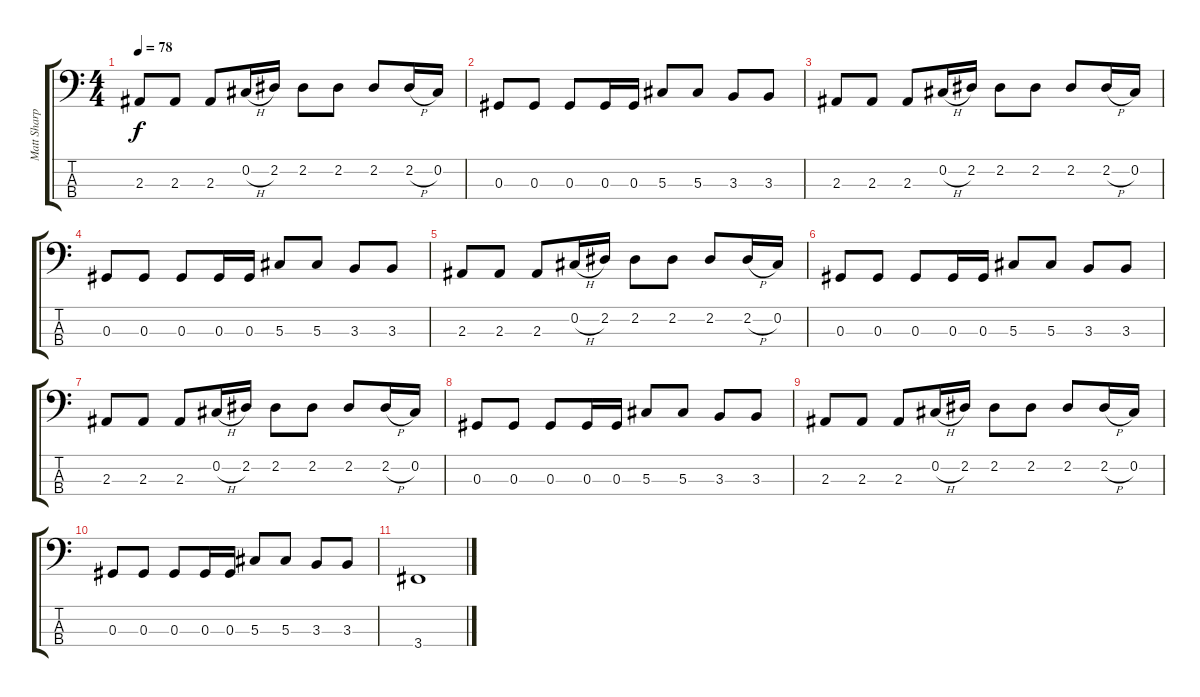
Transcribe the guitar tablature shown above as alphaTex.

\track ("Matt Sharp" "Matt Sharp") {instrument electricbassfinger}
\staff {score tabs}
\tuning (Gb2 Db2 Ab1 Eb1) {hide}
\ts (4 4)
\tempo 78
\clef f4
\ks c
2.3.8{dy f} 2.3.8 2.3.8 0.2{h}.16 2.2.16 2.2.8 2.2.8 2.2.8 2.2{h}.16 0.2.16 |
0.3.8 0.3.8 0.3.8 0.3.16 0.3.16 5.3.8 5.3.8 3.3.8 3.3.8 |
2.3.8 2.3.8 2.3.8 0.2{h}.16 2.2.16 2.2.8 2.2.8 2.2.8 2.2{h}.16 0.2.16 |
0.3.8 0.3.8 0.3.8 0.3.16 0.3.16 5.3.8 5.3.8 3.3.8 3.3.8 |
2.3.8 2.3.8 2.3.8 0.2{h}.16 2.2.16 2.2.8 2.2.8 2.2.8 2.2{h}.16 0.2.16 |
0.3.8 0.3.8 0.3.8 0.3.16 0.3.16 5.3.8 5.3.8 3.3.8 3.3.8 |
2.3.8 2.3.8 2.3.8 0.2{h}.16 2.2.16 2.2.8 2.2.8 2.2.8 2.2{h}.16 0.2.16 |
0.3.8 0.3.8 0.3.8 0.3.16 0.3.16 5.3.8 5.3.8 3.3.8 3.3.8 |
2.3.8 2.3.8 2.3.8 0.2{h}.16 2.2.16 2.2.8 2.2.8 2.2.8 2.2{h}.16 0.2.16 |
0.3.8 0.3.8 0.3.8 0.3.16 0.3.16 5.3.8 5.3.8 3.3.8 3.3.8 |
3.4.1
